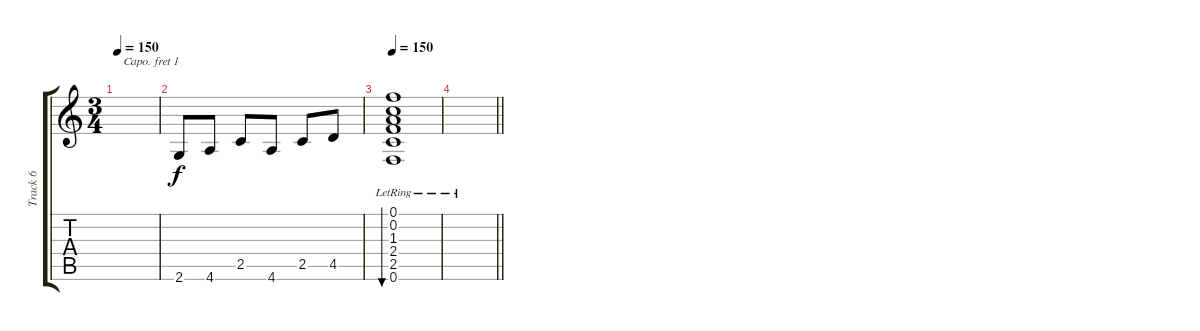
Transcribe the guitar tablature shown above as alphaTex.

\track ("Track 6" "Track 6") {instrument distortionguitar}
\staff {score tabs}
\capo 1
\tuning (E4 B3 G3 D3 A2 E2) {hide}
\ts (3 4)
\tempo 150
\clef g2
\ks c
|
2.6.8 4.6.8 2.5.8 4.6.8 2.5.8 4.5.8 |
\tempo 150
(0.1{lr} 0.2{lr} 1.3{lr} 2.4{lr} 2.5{lr} 0.6{lr}).1{bu 480} |
\barLineRight lightlight
